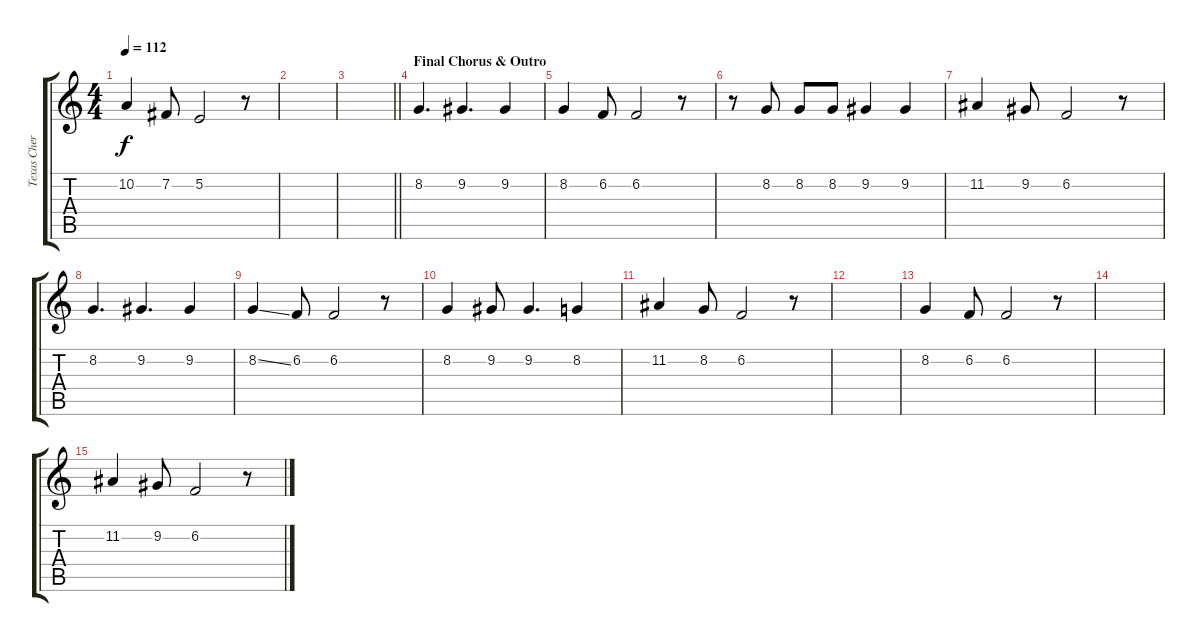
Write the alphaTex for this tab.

\track ("Texas Cherrie Biggunz" "Texas Cher") {instrument lead2sawtooth}
\staff {score tabs}
\tuning (E4 B3 G3 D3 A2 E2) {hide}
\ts (4 4)
\tempo 112
\clef g2
\ks c
10.2.4{dy f} 7.2.8 5.2.2 r.8 |
|
\barLineRight lightlight
|
\section ("" "Final Chorus & Outro")
8.2.4{d} 9.2.4{d} 9.2.4 |
8.2.4 6.2.8 6.2.2 r.8 |
r.8 8.2.8 8.2.8 8.2.8 9.2.4 9.2.4 |
11.2.4 9.2.8 6.2.2 r.8 |
8.2.4{d} 9.2.4{d} 9.2.4 |
8.2{ss}.4 6.2.8 6.2.2 r.8 |
8.2.4 9.2.8 9.2.4{d} 8.2.4 |
11.2.4 8.2.8 6.2.2 r.8 |
|
8.2.4 6.2.8 6.2.2 r.8 |
|
11.2.4 9.2.8 6.2.2 r.8
